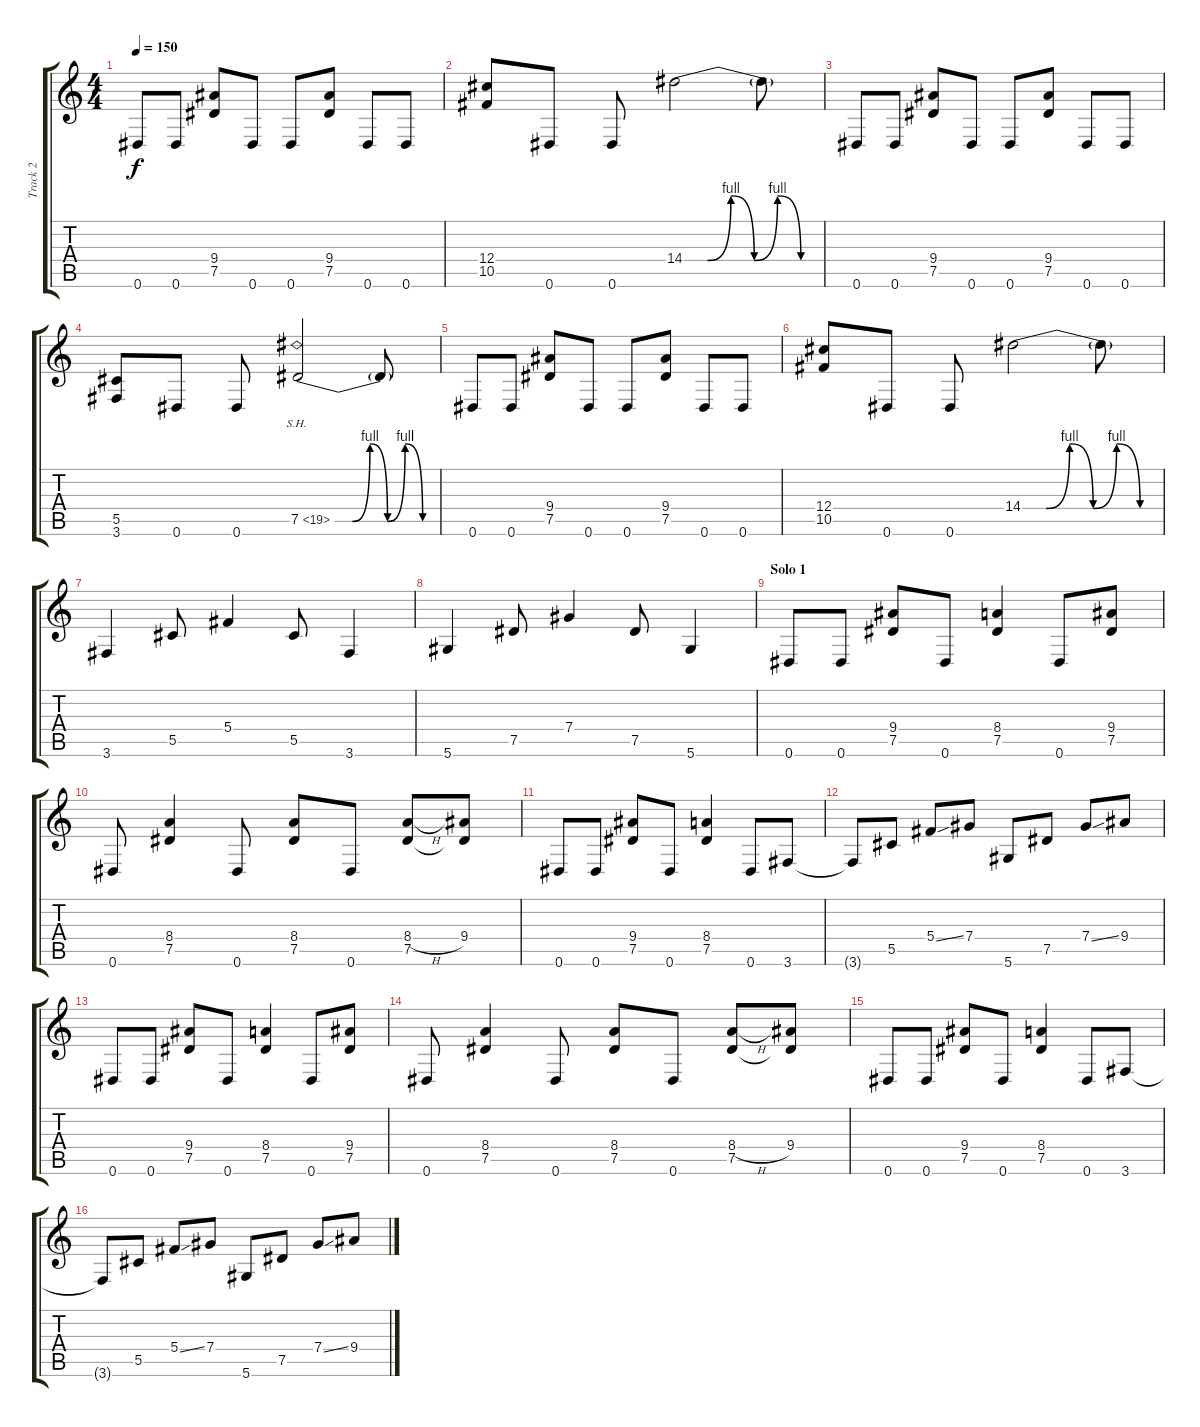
\track ("Track 2" "Track 2") {instrument distortionguitar}
\staff {score tabs}
\tuning (Eb4 Bb3 Gb3 Db3 Ab2 Eb2) {hide}
\ts (4 4)
\tempo 150
\clef g2
\ks c
0.6.8{dy f} 0.6.8 (9.4 7.5).8 0.6.8 0.6.8 (9.4 7.5).8 0.6.8 0.6.8 |
(12.4 10.5).8 0.6.8 0.6.8 14.4{be (custom 0 0 10 0 20 4 30 0 40 4 50 0 60 0)}.2 14.4{t}.8 |
0.6.8 0.6.8 (9.4 7.5).8 0.6.8 0.6.8 (9.4 7.5).8 0.6.8 0.6.8 |
(5.5 3.6).8 0.6.8 0.6.8 7.5{be (custom 0 0 10 0 20 4 30 0 40 4 50 0 60 0) sh 12}.2 7.5{t}.8 |
0.6.8 0.6.8 (9.4 7.5).8 0.6.8 0.6.8 (9.4 7.5).8 0.6.8 0.6.8 |
(12.4 10.5).8 0.6.8 0.6.8 14.4{be (custom 0 0 10 0 20 4 30 0 40 4 50 0 60 0)}.2 14.4{t}.8 |
3.6.4 5.5.8 5.4.4 5.5.8 3.6.4 |
5.6.4 7.5.8 7.4.4 7.5.8 5.6.4 |
\section ("" "Solo 1")
0.6.8 0.6.8 (9.4 7.5).8 0.6.8 (8.4 7.5).4 0.6.8 (9.4 7.5).8 |
0.6.8 (8.4 7.5).4 0.6.8 (8.4 7.5).8 0.6.8 (8.4{h} 7.5).8 (9.4 7.5{t}).8 |
0.6.8 0.6.8 (9.4 7.5).8 0.6.8 (8.4 7.5).4 0.6.8 3.6.8 |
3.6{t}.8 5.5.8 5.4{ss}.8 7.4.8 5.6.8 7.5.8 7.4{ss}.8 9.4.8 |
0.6.8 0.6.8 (9.4 7.5).8 0.6.8 (8.4 7.5).4 0.6.8 (9.4 7.5).8 |
0.6.8 (8.4 7.5).4 0.6.8 (8.4 7.5).8 0.6.8 (8.4{h} 7.5).8 (9.4 7.5{t}).8 |
0.6.8 0.6.8 (9.4 7.5).8 0.6.8 (8.4 7.5).4 0.6.8 3.6.8 |
3.6{t}.8 5.5.8 5.4{ss}.8 7.4.8 5.6.8 7.5.8 7.4{ss}.8 9.4.8
